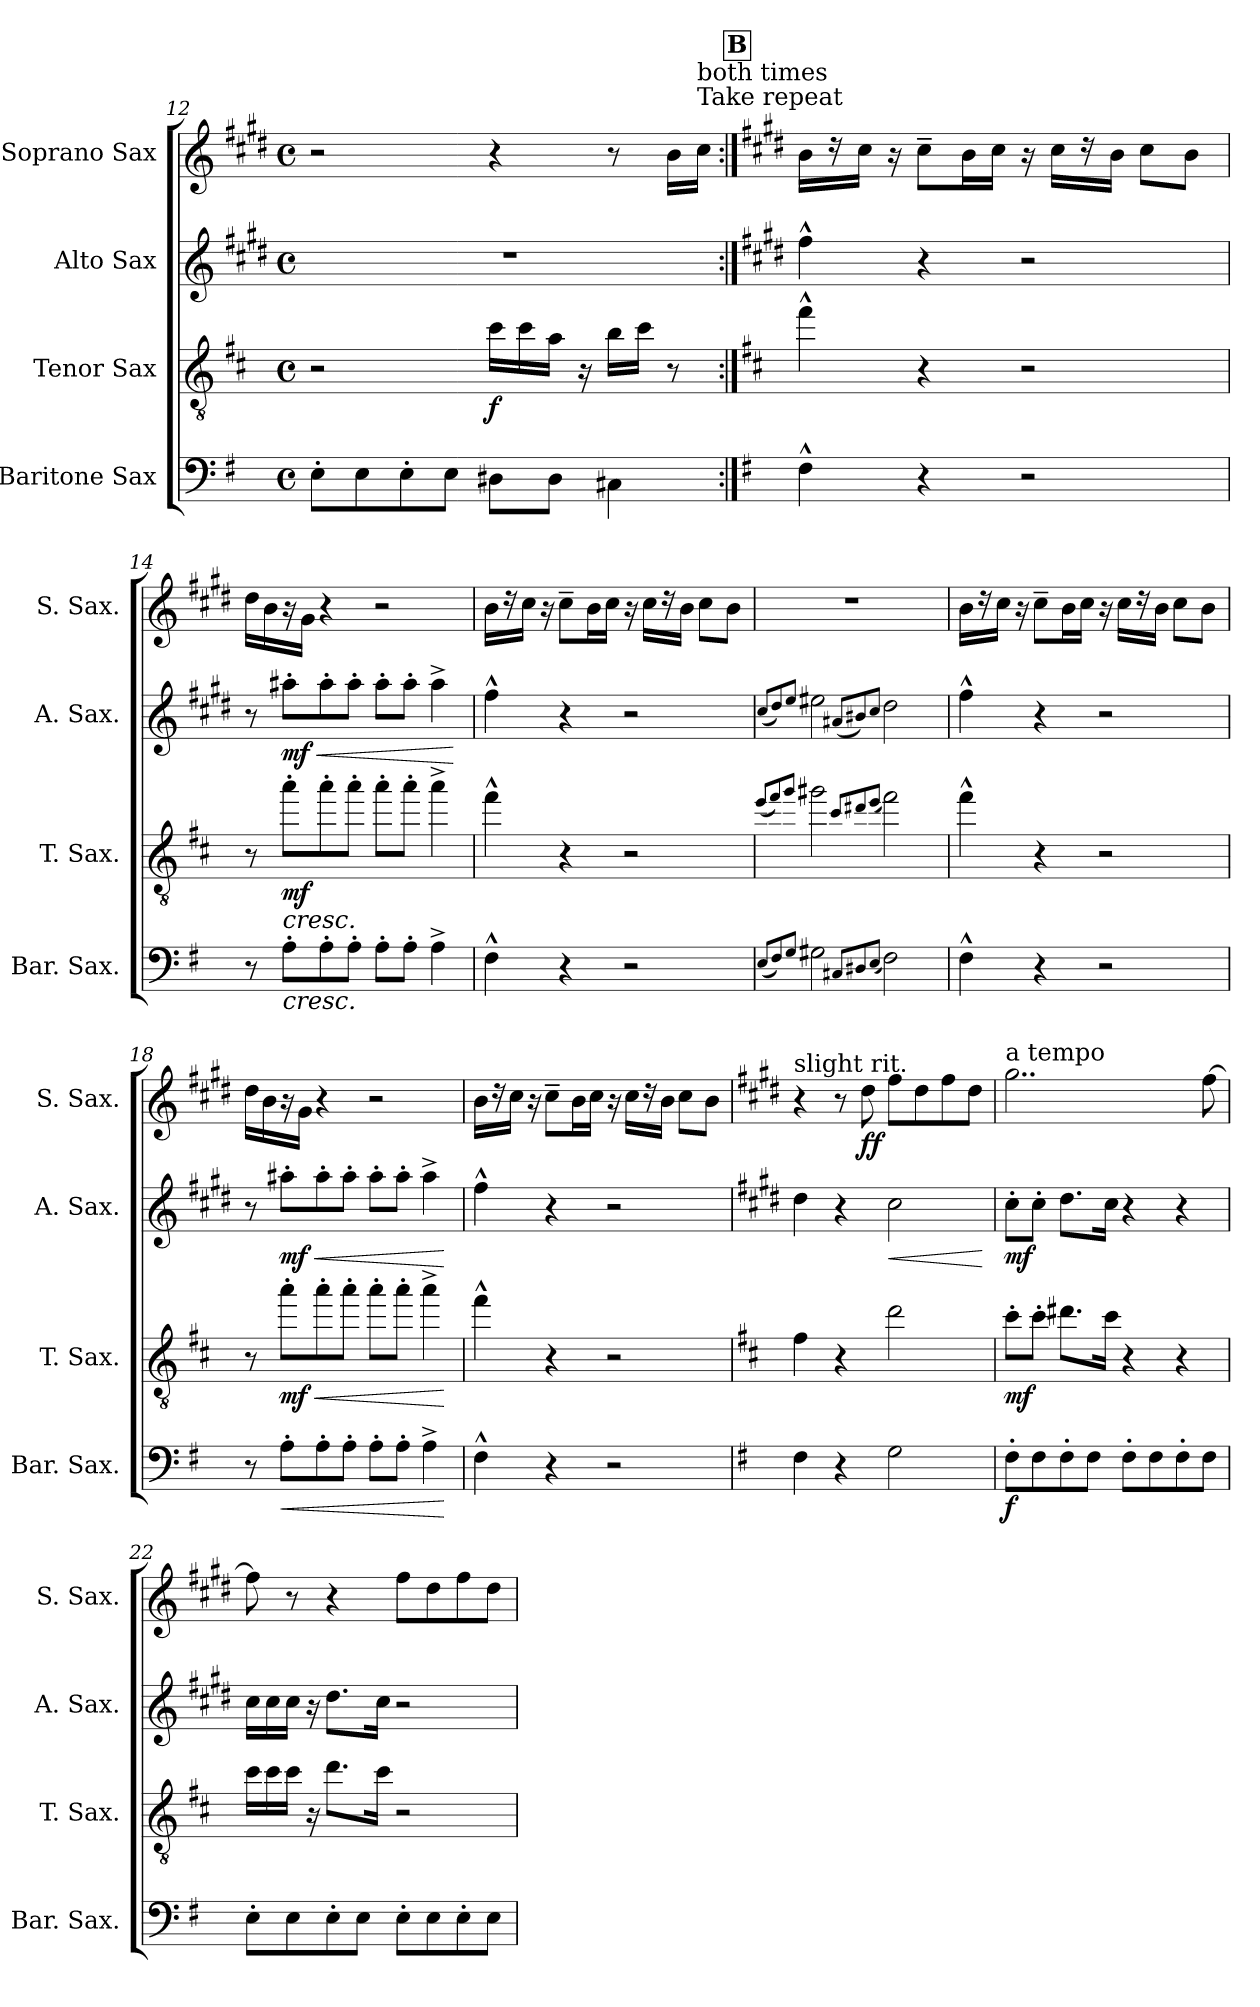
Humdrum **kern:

**kern	**dynam	**kern	**dynam	**kern	**dynam	**kern	**dynam
*part4	*part4	*part3	*part3	*part2	*part2	*part1	*part1
*staff4	*staff4	*staff3	*staff3	*staff2	*staff2	*staff1	*staff1
*I"Baritone Sax	*	*I"Tenor Sax	*	*I"Alto Sax	*	*I"Soprano Sax	*
*I'Bar. Sax.	*	*I'T. Sax.	*	*I'A. Sax.	*	*I'S. Sax.	*
*clefF4	*	*clefGv2	*	*clefG2	*	*clefG2	*
*ITrd12c21	*	*ITrd8c14	*	*ITrd5c9	*	*ITrd1c2	*
*k[f#]	*	*k[f#c#]	*	*k[f#]	*	*k[f#c#]	*
*M4/4	*	*M4/4	*	*M4/4	*	*M4/4	*
*met(c)	*	*met(c)	*	*met(c)	*	*met(c)	*
=12	=12	=12	=12	=12	=12	=12	=12
8EE'\L	.	2r	.	1r	.	2r	.
8EE\	.	.	.	.	.	.	.
8EE'\	.	.	.	.	.	.	.
8EE\J	.	.	.	.	.	.	.
!	!	!	!LO:DY:b	!	!	!	!
8DD#X\L	.	16c#\LL	f	.	.	4r	.
.	.	16c#\	.	.	.	.	.
8DD#\J	.	16A\JJ	.	.	.	.	.
.	.	16r	.	.	.	.	.
4CC#X\	.	16B\LL	.	.	.	8r	.
.	.	16c#\JJ	.	.	.	.	.
.	.	8r	.	.	.	16a\LL	.
!	!	!	!	!	!	!LO:TX:a:t=Take repeat	!
!	!	!	!	!	!	!LO:TX:a:t=both times	!
.	.	.	.	.	.	16b\JJ	.
!!LO:LB:g=z
!!LO:REH:place=s1:a:B:fs=14:t=B
=13:|!	=13:|!	=13:|!	=13:|!	=13:|!	=13:|!	=13:|!	=13:|!
*k[f#]	*	*k[f#c#]	*	*k[f#]	*	*k[f#c#]	*
4FF#^^\	.	4f#^^\	.	4a^^\	.	16a\LL	.
.	.	.	.	.	.	16r	.
.	.	.	.	.	.	16b\JJ	.
.	.	.	.	.	.	16r	.
4r	.	4r	.	4r	.	8b~\L	.
.	.	.	.	.	.	16a\L	.
.	.	.	.	.	.	16b\JJ	.
2r	.	2r	.	2r	.	16r	.
.	.	.	.	.	.	16b\LL	.
.	.	.	.	.	.	16r	.
.	.	.	.	.	.	16a\JJ	.
.	.	.	.	.	.	8b\L	.
.	.	.	.	.	.	8a\J	.
=14	=14	=14	=14	=14	=14	=14	=14
8r	.	8r	.	8r	.	16cc#\LL	.
.	.	.	.	.	.	16a\	.
!	!LO:HP:b	!	!LO:HP:b	!	!LO:HP:b	!	!
!	!	!	!LO:DY:n=1:b	!	!LO:DY:n=1:b	!	!
8AA'\L	<	8a'\L	< mf	8cc#X'\L	< mf	16r	.
.	.	.	.	.	.	16f#\JJ	.
8AA'\	.	8a'\	.	8cc#'\	.	4r	.
8AA'\J	.	8a'\J	.	8cc#'\J	.	.	.
8AA'\L	.	8a'\L	.	8cc#'\L	.	2r	.
8AA'\J	.	8a'\J	.	8cc#'\J	.	.	.
4AA^\	.	4a^\	.	4cc#^\	.	.	.
.	.	.	.	.	[	.	.
=15	=15	=15	=15	=15	=15	=15	=15
4FF#^^\	.	4f#^^\	.	4a^^\	.	16a\LL	.
.	.	.	.	.	.	16r	.
.	.	.	.	.	.	16b\JJ	.
.	.	.	.	.	.	16r	.
4r	.	4r	.	4r	.	8b~\L	.
.	.	.	.	.	.	16a\L	.
.	.	.	.	.	.	16b\JJ	.
2r	.	2r	.	2r	.	16r	.
.	.	.	.	.	.	16b\LL	.
.	.	.	.	.	.	16r	.
.	.	.	.	.	.	16a\JJ	.
.	.	.	.	.	.	8b\L	.
.	.	.	.	.	.	8a\J	.
=16	=16	=16	=16	=16	=16	=16	=16
(8qEE/L	.	(8qe/L	.	(8qe/L	.	.	.
8qFF#/)	.	8qf#/)	.	8qf#/)	.	.	.
8qGG/J	.	8qg/J	.	8qg/J	.	.	.
2GG#X\	.	2g#X\	.	2g#X\	.	1r	.
8qCC#X/L	.	8qc#/L	.	(8qc#X/L	.	.	.
8qDD#X/	.	8qd#X/	.	8qd#X/)	.	.	.
(8qEE/J	.	(8qe/J	.	8qe/J	.	.	.
2FF#\)	.	2f#\)	.	2f#\	.	.	.
=17	=17	=17	=17	=17	=17	=17	=17
4FF#^^\	.	4f#^^\	.	4a^^\	.	16a\LL	.
.	.	.	.	.	.	16r	.
.	.	.	.	.	.	16b\JJ	.
.	.	.	.	.	.	16r	.
4r	.	4r	.	4r	.	8b~\L	.
.	.	.	.	.	.	16a\L	.
.	.	.	.	.	.	16b\JJ	.
2r	.	2r	.	2r	.	16r	.
.	.	.	.	.	.	16b\LL	.
.	.	.	.	.	.	16r	.
.	.	.	.	.	.	16a\JJ	.
.	.	.	.	.	.	8b\L	.
.	.	.	.	.	.	8a\J	.
=18	=18	=18	=18	=18	=18	=18	=18
8r	.	8r	.	8r	.	16cc#\LL	.
.	.	.	.	.	.	16a\	.
!	!LO:HP:b	!	!LO:HP:b	!	!LO:HP:b	!	!
!	!	!	!LO:DY:n=1:b	!	!LO:DY:n=1:b	!	!
8AA'\L	<	8a'\L	< mf	8cc#X'\L	< mf	16r	.
.	.	.	.	.	.	16f#\JJ	.
8AA'\	.	8a'\	.	8cc#'\	.	4r	.
8AA'\J	.	8a'\J	.	8cc#'\J	.	.	.
8AA'\L	.	8a'\L	.	8cc#'\L	.	2r	.
8AA'\J	.	8a'\J	.	8cc#'\J	.	.	.
4AA^\	.	4a^\	.	4cc#^\	.	.	.
.	[	.	[	.	[	.	.
=19	=19	=19	=19	=19	=19	=19	=19
4FF#^^\	.	4f#^^\	.	4a^^\	.	16a\LL	.
.	.	.	.	.	.	16r	.
.	.	.	.	.	.	16b\JJ	.
.	.	.	.	.	.	16r	.
4r	.	4r	.	4r	.	8b~\L	.
.	.	.	.	.	.	16a\L	.
.	.	.	.	.	.	16b\JJ	.
2r	.	2r	.	2r	.	16r	.
.	.	.	.	.	.	16b\LL	.
.	.	.	.	.	.	16r	.
.	.	.	.	.	.	16a\JJ	.
.	.	.	.	.	.	8b\L	.
.	.	.	.	.	.	8a\J	.
!!LO:PB:g=z
=20	=20	=20	=20	=20	=20	=20	=20
*k[f#]	*	*k[f#c#]	*	*k[f#]	*	*k[f#c#]	*
!	!	!	!	!	!	!LO:TX:a:t=slight rit.	!
4FF#\	.	4F#\	.	4f#\	.	4r	.
4r	.	4r	.	4r	.	8r	.
*	*	*	*	*	*	*MM120	*
!	!	!	!	!	!	!	!LO:DY:b
.	.	.	.	.	.	8cc#\	ff
*	*	*	*	*	*	*MM108	*
!	!	!	!	!	!LO:HP:b	!	!
2GG\	.	2d\	.	2e\	<	8ee\L	.
.	.	.	.	.	.	8cc#\	.
.	.	.	.	.	.	8ee\	.
.	.	.	.	.	.	8cc#\J	.
.	[	.	[	.	[	.	.
=21	=21	=21	=21	=21	=21	=21	=21
!!LO:REH:place=s1:a:B:fs=14:t=C
*	*	*	*	*	*	*MM120	*
!	!	!	!	!	!	!LO:TX:a:t=a tempo	!
!	!LO:DY:b	!	!LO:DY:b	!	!LO:DY:b	!	!
8FF#'\L	f	8c#'\L	mf	8e'\L	mf	2..ff#\	.
8FF#\	.	8c#'\J	.	8e'\J	.	.	.
8FF#'\	.	8.d#i\L	.	8.f#\L	.	.	.
8FF#\J	.	.	.	.	.	.	.
.	.	16c#\Jk	.	16e\Jk	.	.	.
8FF#'\L	.	4r	.	4r	.	.	.
8FF#\	.	.	.	.	.	.	.
8FF#'\	.	4r	.	4r	.	.	.
8FF#\J	.	.	.	.	.	[8ee\	.
=22	=22	=22	=22	=22	=22	=22	=22
8EE'\L	.	16c#\LL	.	16e\LL	.	8ee\]	.
.	.	16c#\	.	16e\	.	.	.
8EE\	.	16c#\JJ	.	16e\JJ	.	8r	.
.	.	16r	.	16r	.	.	.
8EE'\	.	8.d\L	.	8.f#\L	.	4r	.
8EE\J	.	.	.	.	.	.	.
.	.	16c#\Jk	.	16e\Jk	.	.	.
8EE'\L	.	2r	.	2r	.	8ee\L	.
8EE\	.	.	.	.	.	8cc#\	.
8EE'\	.	.	.	.	.	8ee\	.
8EE\J	.	.	.	.	.	8cc#\J	.
=	=	=	=	=	=	=	=
*-	*-	*-	*-	*-	*-	*-	*-
